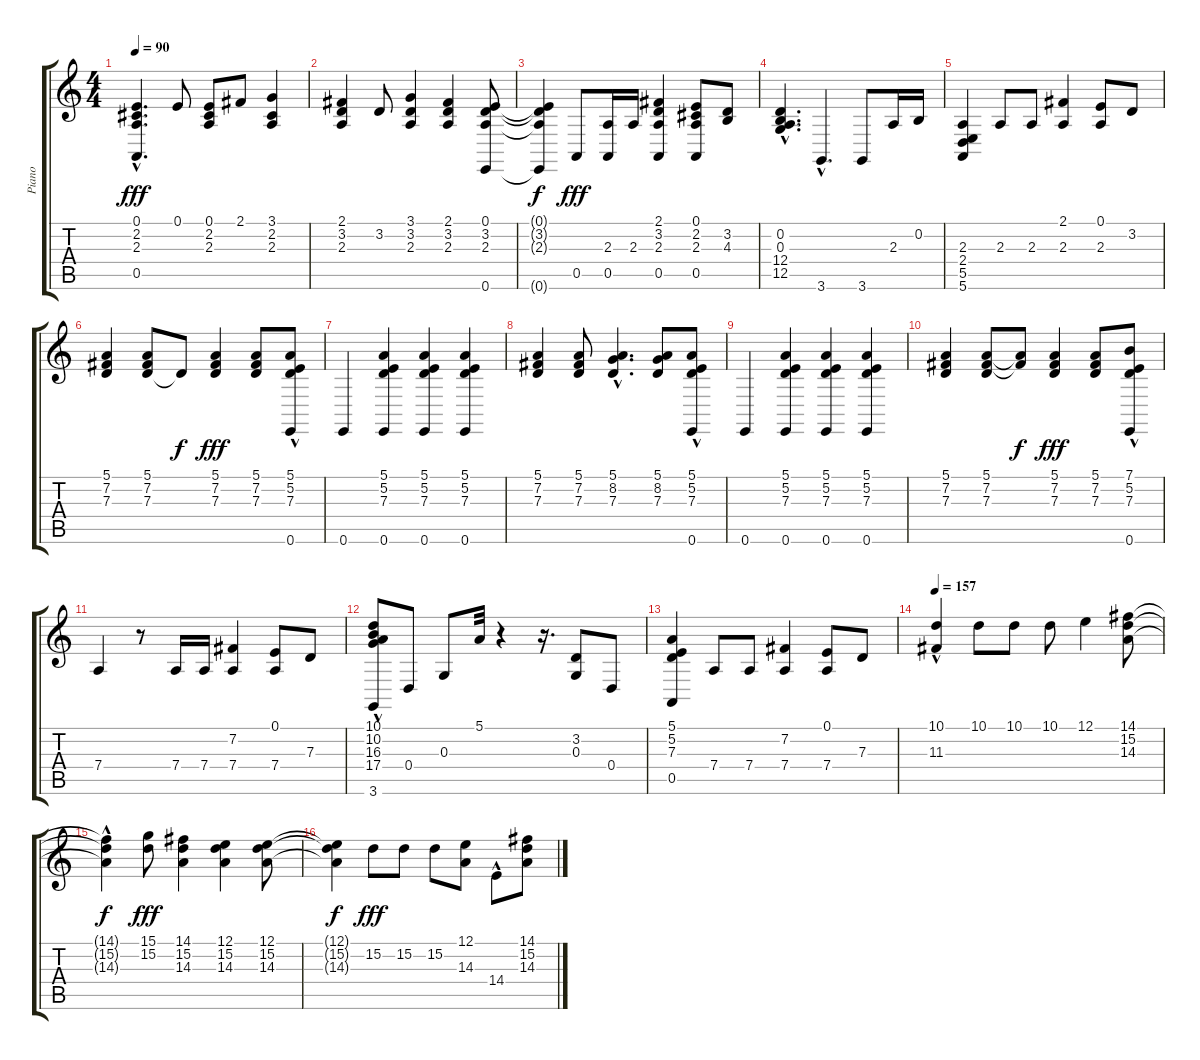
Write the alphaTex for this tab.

\track ("Piano" "Piano") {instrument brightacousticpiano}
\staff {score tabs}
\tuning (E4 B3 G3 D3 A2 E2) {hide}
\ts (4 4)
\tempo 90
\clef g2
\ks c
(0.1{hac} 2.2 2.3 0.5).4{d dy fff} 0.1.8 (0.1 2.2 2.3).8 2.1.8 (3.1 2.2 2.3).4 |
(2.1 3.2 2.3).4 3.2.8 (3.1 3.2 2.3).4 (2.1 3.2 2.3).4 (0.1 3.2 2.3 0.6).8 |
(0.1{t} 3.2{t} 2.3{t} 0.6{t}).4{dy f} 0.5.8{dy fff} (2.3 0.5).16 2.3.16 (2.1 3.2 2.3 0.5).4 (0.1 2.2 2.3 0.5).8 (3.2 4.3).8 |
(0.2{hac} 0.3{hac} 12.4{hac} 12.5{hac}).4{d} 3.6{hac}.4{d} 3.6.8 2.3.16 0.2.16 |
(2.3 2.4 5.5 5.6).4 2.3.8 2.3.8 (2.1 2.3).4 (0.1 2.3).8 3.2.8 |
(5.1 7.2 7.3).4 (5.1 7.2 7.3).8 7.3{t}.8{dy f} (5.1 7.2 7.3).4{dy fff} (5.1 7.2 7.3).8 (5.1 5.2{hac} 7.3{hac} 0.6).8 |
0.6.4 (5.1 5.2 7.3 0.6).4 (5.1 5.2 7.3 0.6).4 (5.1 5.2 7.3 0.6).4 |
(5.1 7.2 7.3).4 (5.1 7.2 7.3).8 (5.1{hac} 8.2{hac} 7.3{hac}).4{d} (5.1 8.2 7.3).8 (5.1{hac} 5.2{hac} 7.3{hac} 0.6).8 |
0.6.4 (5.1 5.2 7.3 0.6).4 (5.1 5.2 7.3 0.6).4 (5.1 5.2 7.3 0.6).4 |
(5.1 7.2 7.3).4 (5.1 7.2 7.3).8 (5.1{t} 7.2{t}).8{dy f} (5.1 7.2 7.3).4{dy fff} (5.1 7.2 7.3).8 (7.1 5.2{hac} 7.3{hac} 0.6).8 |
7.4.4 r.8 7.4.16 7.4.16 (7.2 7.4).4 (0.1 7.4).8 7.3.8 |
(10.1{hac} 10.2{hac} 16.3{hac} 17.4{hac} 3.6).8 0.4.8 0.3.8 5.1.32 r.4 r.16{d} (3.2 0.3).8 0.4.8 |
(5.1 5.2 7.3 0.5).4 7.4.8 7.4.8 (7.2 7.4).4 (0.1 7.4).8 7.3.8 |
\tempo 157
(10.1 11.3{hac}).4{balance 0} 10.1.8 10.1.8 10.1.8 12.1.4 (14.1 15.2 14.3).8 |
(14.1{t} 15.2{t} 14.3{hac t}).4{dy f} (15.1 15.2).8{dy fff} (14.1 15.2 14.3).4 (12.1 15.2 14.3).4 (12.1 15.2 14.3).8 |
(12.1{t} 15.2{t} 14.3{t}).4{dy f} 15.2.8{dy fff} 15.2.8 15.2.8 (12.1 14.3).8 14.4{hac}.8 (14.1 15.2 14.3).8
